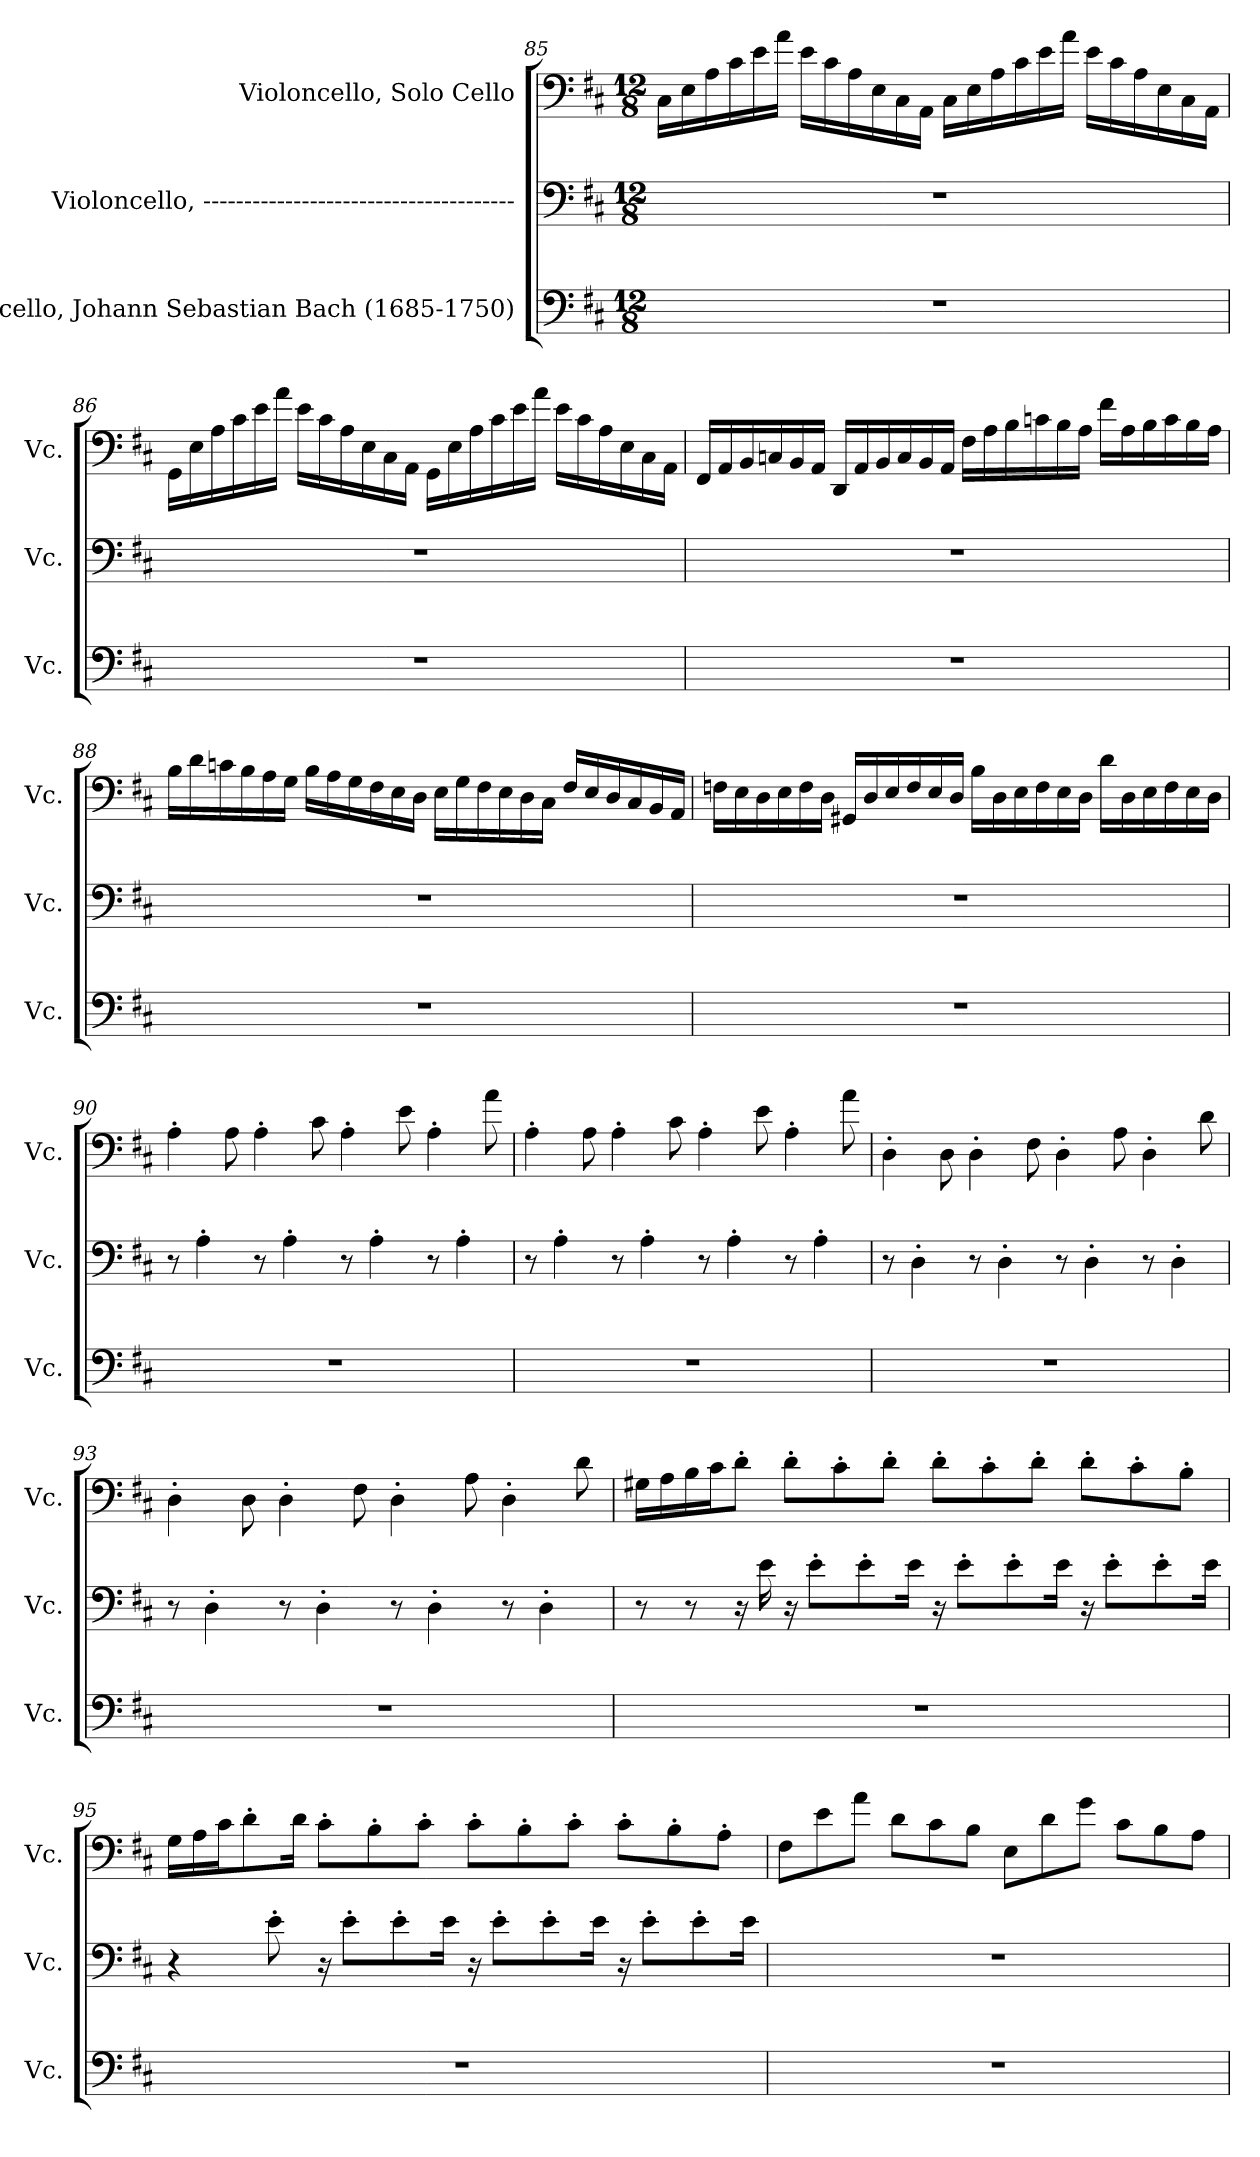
**kern	**kern	**kern
*part3	*part2	*part1
*staff3	*staff2	*staff1
*I"Violoncello, Johann Sebastian Bach  (1685-1750)	*I"Violoncello, --------------------------------------	*I"Violoncello, Solo Cello
*I'Vc.	*I'Vc.	*I'Vc.
!!LO:PB:g=z
*clefF4	*clefF4	*clefF4
*k[f#c#]	*k[f#c#]	*k[f#c#]
*M12/8	*M12/8	*M12/8
=85	=85	=85
1.r	1.r	16C#\LL
.	.	16E\
.	.	16A\
.	.	16c#\
.	.	16e\
.	.	16a\JJ
.	.	16e\LL
.	.	16c#\
.	.	16A\
.	.	16E\
.	.	16C#\
.	.	16AA\JJ
.	.	16C#\LL
.	.	16E\
.	.	16A\
.	.	16c#\
.	.	16e\
.	.	16a\JJ
.	.	16e\LL
.	.	16c#\
.	.	16A\
.	.	16E\
.	.	16C#\
.	.	16AA\JJ
!!LO:LB:g=z
=86	=86	=86
1.r	1.r	16GG\LL
.	.	16E\
.	.	16A\
.	.	16c#\
.	.	16e\
.	.	16a\JJ
.	.	16e\LL
.	.	16c#\
.	.	16A\
.	.	16E\
.	.	16C#\
.	.	16AA\JJ
.	.	16GG\LL
.	.	16E\
.	.	16A\
.	.	16c#\
.	.	16e\
.	.	16a\JJ
.	.	16e\LL
.	.	16c#\
.	.	16A\
.	.	16E\
.	.	16C#\
.	.	16AA\JJ
!!LO:LB:g=z
=87	=87	=87
1.r	1.r	16FF#/LL
.	.	16AA/
.	.	16BB/
.	.	16Cn/
.	.	16BB/
.	.	16AA/JJ
.	.	16DD/LL
.	.	16AA/
.	.	16BB/
.	.	16C/
.	.	16BB/
.	.	16AA/JJ
.	.	16F#\LL
.	.	16A\
.	.	16B\
.	.	16cn\
.	.	16B\
.	.	16A\JJ
.	.	16f#\LL
.	.	16A\
.	.	16B\
.	.	16c\
.	.	16B\
.	.	16A\JJ
!!LO:LB:g=z
=88	=88	=88
1.r	1.r	16B\LL
.	.	16d\
.	.	16cn\
.	.	16B\
.	.	16A\
.	.	16G\JJ
.	.	16B\LL
.	.	16A\
.	.	16G\
.	.	16F#\
.	.	16E\
.	.	16D\JJ
.	.	16E\LL
.	.	16G\
.	.	16F#\
.	.	16E\
.	.	16D\
.	.	16C#\JJ
.	.	16F#/LL
.	.	16E/
.	.	16D/
.	.	16C#/
.	.	16BB/
.	.	16AA/JJ
!!LO:PB:g=z
=89	=89	=89
1.r	1.r	16Fn\LL
.	.	16E\
.	.	16D\
.	.	16E\
.	.	16F\
.	.	16D\JJ
.	.	16GG#X/LL
.	.	16D/
.	.	16E/
.	.	16F/
.	.	16E/
.	.	16D/JJ
.	.	16B\LL
.	.	16D\
.	.	16E\
.	.	16F\
.	.	16E\
.	.	16D\JJ
.	.	16d\LL
.	.	16D\
.	.	16E\
.	.	16F\
.	.	16E\
.	.	16D\JJ
=90	=90	=90
1.r	8r	4A'\
.	4A'\	.
.	.	8A\
.	8r	4A'\
.	4A'\	.
.	.	8c#\
.	8r	4A'\
.	4A'\	.
.	.	8e\
.	8r	4A'\
.	4A'\	.
.	.	8a\
!!LO:LB:g=z
=91	=91	=91
1.r	8r	4A'\
.	4A'\	.
.	.	8A\
.	8r	4A'\
.	4A'\	.
.	.	8c#\
.	8r	4A'\
.	4A'\	.
.	.	8e\
.	8r	4A'\
.	4A'\	.
.	.	8a\
=92	=92	=92
1.r	8r	4D'\
.	4D'\	.
.	.	8D\
.	8r	4D'\
.	4D'\	.
.	.	8F#\
.	8r	4D'\
.	4D'\	.
.	.	8A\
.	8r	4D'\
.	4D'\	.
.	.	8d\
=93	=93	=93
1.r	8r	4D'\
.	4D'\	.
.	.	8D\
.	8r	4D'\
.	4D'\	.
.	.	8F#\
.	8r	4D'\
.	4D'\	.
.	.	8A\
.	8r	4D'\
.	4D'\	.
.	.	8d\
!!LO:LB:g=z
=94	=94	=94
1.r	8r	16G#X\LL
.	.	16A\
.	8r	16B\
.	.	16c#\J
.	16r	8d'\J
.	16e\	.
.	16r	8d'\L
.	8e'\L	.
.	.	8c#'\
.	8e'\	.
.	.	8d'\J
.	16e\Jk	.
.	16r	8d'\L
.	8e'\L	.
.	.	8c#'\
.	8e'\	.
.	.	8d'\J
.	16e\Jk	.
.	16r	8d'\L
.	8e'\L	.
.	.	8c#'\
.	8e'\	.
.	.	8B'\J
.	16e\Jk	.
!!LO:LB:g=z
=95	=95	=95
1.r	4r	16G\LL
.	.	16A\
.	.	16c#\J
.	.	8d'\
.	8e'\	.
.	.	16d\Jk
.	16r	8c#'\L
.	8e'\L	.
.	.	8B'\
.	8e'\	.
.	.	8c#'\J
.	16e\Jk	.
.	16r	8c#'\L
.	8e'\L	.
.	.	8B'\
.	8e'\	.
.	.	8c#'\J
.	16e\Jk	.
.	16r	8c#'\L
.	8e'\L	.
.	.	8B'\
.	8e'\	.
.	.	8A'\J
.	16e\Jk	.
=96	=96	=96
1.r	1.r	8F#\L
.	.	8e\
.	.	8a\J
.	.	8d\L
.	.	8c#\
.	.	8B\J
.	.	8E\L
.	.	8d\
.	.	8g\J
.	.	8c#\L
.	.	8B\
.	.	8A\J
=	=	=
*-	*-	*-
